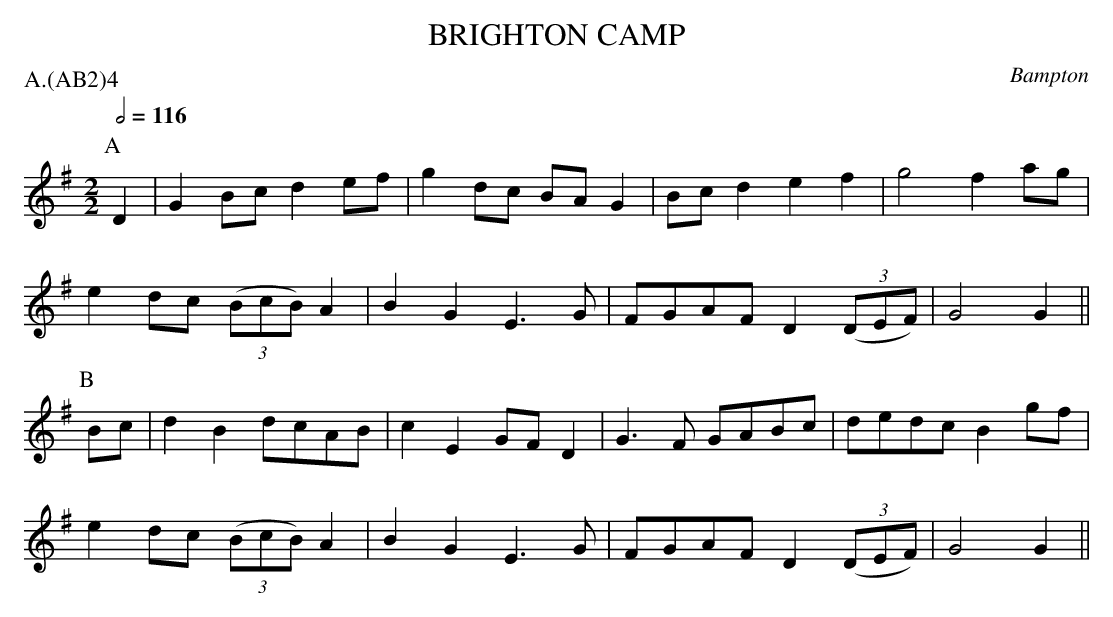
X:1
T: BRIGHTON CAMP
O: Bampton
P: A.(AB2)4
Q:1/2=116
M: 2/2
L: 1/8
K: G
P: A
D2 | G2Bc d2ef | g2dc BAG2 | Bcd2 e2f2 | g4 f2ag |
     e2dc ((3BcB)A2 | B2G2 E3G | FGAF D2((3DEF) | G4 G2 ||
P: B
Bc | d2B2 dcAB | c2E2 GFD2 | G3F GABc | dedc B2gf |
     e2dc ((3BcB)A2 | B2G2 E3G | FGAF D2((3DEF) | G4 G2 ||
